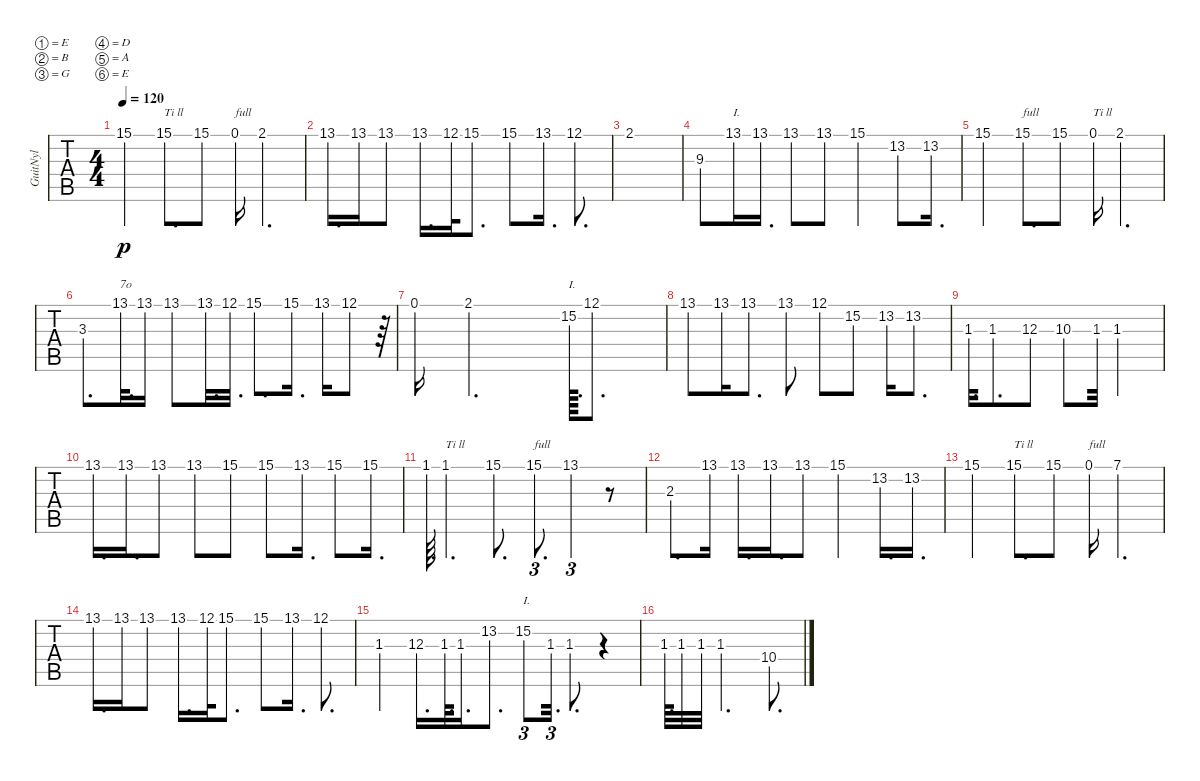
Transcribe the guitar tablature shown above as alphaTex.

\defaultSystemsLayout 4
\bracketExtendMode nobrackets
\track ("Nylon Guitar" "GuitNyl") {instrument acousticguitarnylon}
\staff {tabs}
\tuning (E5 B4 G4 D4 A3 E3)
\ts (4 4)
\tempo 120
\clef g2
\ks c
15.1.4{dy p} 15.1.8{d txt "Ti ll"} 15.1.8 0.1.16{txt "full"} 2.1{acc #}.4{d} |
13.1.16{d} 13.1.16 13.1.8 13.1.16{d} 12.1.32 15.1.8{d} 15.1.8 13.1.16{d} 12.1.8{d} |
2.1{acc #}.1 |
9.3.8 13.1.16{txt "I."} 13.1.16{d} 13.1.8 13.1.8 15.1.4 13.2.8 13.2.16{d} |
15.1.4 15.1.8{d txt "full"} 15.1.8 0.1.16{txt "Ti ll"} 2.1{acc #}.4{d} |
3.3{acc #}.8{d} 13.1.32{d txt "7o"} 13.1.16 13.1.8 13.1.32{d} 12.1.32{d} 15.1.8{d} 15.1.16{d} 13.1.16 12.1.8 r.64 |
0.1.16 2.1{acc #}.2{d} 15.2.128{d txt "I."} 12.1.8{d} |
13.1.8 13.1.16 13.1.8{d} 13.1.8 12.1.8 15.2.8 13.2.16 13.2.8{d} |
1.3{acc #}.32{d} 1.3{acc #}.8{d} 12.3.8 10.3.8 1.3{acc #}.32 1.3{acc #}.2 |
13.1.16{d} 13.1.16{d} 13.1.8 13.1.8 15.1.8 15.1.8 13.1.16{d} 15.1.8 15.1.16{d} |
1.1.64{d} 1.1.4{d txt "Ti ll"} 15.1.8{d} 15.1.8{d tu (3 2) txt "full"} 13.1.4{tu (3 2)} r.8 |
2.3.8{d} 13.1.16 13.1.16{d} 13.1.16{d} 13.1.8 15.1.4 13.2.16{d} 13.2.16{d} |
15.1.4 15.1.8{d txt "Ti ll"} 15.1.8 0.1.16{txt "full"} 7.1.4{d} |
13.1.16{d} 13.1.16 13.1.8 13.1.16{d} 12.1.32 15.1.8{d} 15.1.8 13.1.16{d} 12.1.8{d} |
1.3{acc #}.4 12.3.16{d} 1.3{acc #}.64{d} 1.3{acc #}.16{d} 13.2.8{d} 15.2.8{tu (3 2) txt "I."} 1.3{acc #}.32{d tu (3 2)} 1.3{acc #}.8{d} r.4 |
1.3{acc #}.64{d} 1.3{acc #}.32 1.3{acc #}.32 1.3{acc #}.2{d} 10.4.8{d}
